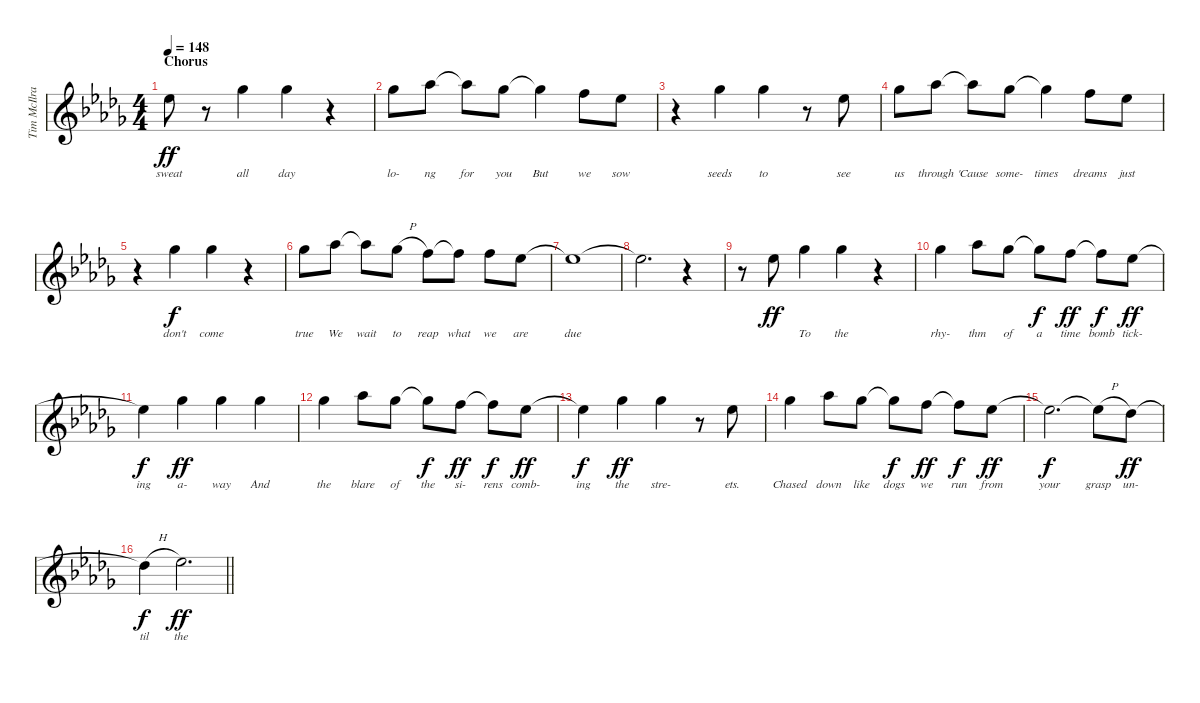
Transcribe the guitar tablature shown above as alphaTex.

\track ("Tim McIlrath - Vocals" "Tim McIlra") {instrument distortionguitar}
\staff {score}
\tuning (E4 B3 G3 D3 A2 E2) {hide}
\ts (4 4)
\section ("" "Chorus")
\tempo 148
\clef g2
\ks db
13.4{t}.8{lyrics (0 "sweat") lyrics (1 "") lyrics (2 "") lyrics (3 "") lyrics (4 "") dy ff} r.8 11.3.4{lyrics (0 "all") lyrics (1 "") lyrics (2 "") lyrics (3 "") lyrics (4 "")} 11.3.4{lyrics (0 "day") lyrics (1 "") lyrics (2 "") lyrics (3 "") lyrics (4 "")} r.4 |
11.3.8{lyrics (0 "lo-") lyrics (1 "") lyrics (2 "") lyrics (3 "") lyrics (4 "")} 13.3.8{lyrics (0 "ng") lyrics (1 "") lyrics (2 "") lyrics (3 "") lyrics (4 "")} 13.3{t}.8{lyrics (0 "for") lyrics (1 "") lyrics (2 "") lyrics (3 "") lyrics (4 "")} 11.3.8{lyrics (0 "you") lyrics (1 "") lyrics (2 "") lyrics (3 "") lyrics (4 "")} 11.3{t}.4{lyrics (0 "But") lyrics (1 "") lyrics (2 "") lyrics (3 "") lyrics (4 "")} 10.3.8{lyrics (0 "we") lyrics (1 "") lyrics (2 "") lyrics (3 "") lyrics (4 "")} 8.3.8{lyrics (0 "sow") lyrics (1 "") lyrics (2 "") lyrics (3 "") lyrics (4 "")} |
r.4 11.3.4{lyrics (0 "seeds") lyrics (1 "") lyrics (2 "") lyrics (3 "") lyrics (4 "")} 11.3.4{lyrics (0 "to") lyrics (1 "") lyrics (2 "") lyrics (3 "") lyrics (4 "")} r.8 8.3.8{lyrics (0 "see") lyrics (1 "") lyrics (2 "") lyrics (3 "") lyrics (4 "")} |
11.3.8{lyrics (0 "us") lyrics (1 "") lyrics (2 "") lyrics (3 "") lyrics (4 "")} 13.3.8{lyrics (0 "through") lyrics (1 "") lyrics (2 "") lyrics (3 "") lyrics (4 "")} 13.3{t}.8{lyrics (0 "'Cause") lyrics (1 "") lyrics (2 "") lyrics (3 "") lyrics (4 "")} 11.3.8{lyrics (0 "some-") lyrics (1 "") lyrics (2 "") lyrics (3 "") lyrics (4 "")} 11.3{t}.4{lyrics (0 "times") lyrics (1 "") lyrics (2 "") lyrics (3 "") lyrics (4 "")} 10.3.8{lyrics (0 "dreams") lyrics (1 "") lyrics (2 "") lyrics (3 "") lyrics (4 "")} 8.3.8{lyrics (0 "just") lyrics (1 "") lyrics (2 "") lyrics (3 "") lyrics (4 "")} |
r.4 11.3.4{lyrics (0 "don't") lyrics (1 "") lyrics (2 "") lyrics (3 "") lyrics (4 "") dy f} 11.3.4{lyrics (0 "come") lyrics (1 "") lyrics (2 "") lyrics (3 "") lyrics (4 "")} r.4 |
11.3.8{lyrics (0 "true") lyrics (1 "") lyrics (2 "") lyrics (3 "") lyrics (4 "")} 13.3.8{lyrics (0 "We") lyrics (1 "") lyrics (2 "") lyrics (3 "") lyrics (4 "")} 13.3{t}.8{lyrics (0 "wait") lyrics (1 "") lyrics (2 "") lyrics (3 "") lyrics (4 "")} 11.3{h}.8{lyrics (0 "to") lyrics (1 "") lyrics (2 "") lyrics (3 "") lyrics (4 "")} 10.3.8{lyrics (0 "reap") lyrics (1 "") lyrics (2 "") lyrics (3 "") lyrics (4 "")} 10.3{t}.8{lyrics (0 "what") lyrics (1 "") lyrics (2 "") lyrics (3 "") lyrics (4 "")} 10.3.8{lyrics (0 "we") lyrics (1 "") lyrics (2 "") lyrics (3 "") lyrics (4 "")} 8.3.8{lyrics (0 "are") lyrics (1 "") lyrics (2 "") lyrics (3 "") lyrics (4 "")} |
8.3{t}.1{lyrics (0 "due") lyrics (1 "") lyrics (2 "") lyrics (3 "") lyrics (4 "")} |
8.3{t}.2{d lyrics (0 " ") lyrics (1 "") lyrics (2 "") lyrics (3 "") lyrics (4 "")} r.4 |
r.8 8.3.8{lyrics (0 " ") lyrics (1 "") lyrics (2 "") lyrics (3 "") lyrics (4 "") dy ff} 11.3.4{lyrics (0 "To") lyrics (1 "") lyrics (2 "") lyrics (3 "") lyrics (4 "")} 11.3.4{lyrics (0 "the") lyrics (1 "") lyrics (2 "") lyrics (3 "") lyrics (4 "")} r.4 |
11.3.4{lyrics (0 "rhy-") lyrics (1 "") lyrics (2 "") lyrics (3 "") lyrics (4 "")} 13.3.8{lyrics (0 "thm") lyrics (1 "") lyrics (2 "") lyrics (3 "") lyrics (4 "")} 11.3.8{lyrics (0 "of") lyrics (1 "") lyrics (2 "") lyrics (3 "") lyrics (4 "")} 11.3{t}.8{lyrics (0 "a") lyrics (1 "") lyrics (2 "") lyrics (3 "") lyrics (4 "") dy f} 10.3.8{lyrics (0 "time") lyrics (1 "") lyrics (2 "") lyrics (3 "") lyrics (4 "") dy ff} 10.3{t}.8{lyrics (0 "bomb") lyrics (1 "") lyrics (2 "") lyrics (3 "") lyrics (4 "") dy f} 8.3.8{lyrics (0 "tick-") lyrics (1 "") lyrics (2 "") lyrics (3 "") lyrics (4 "") dy ff} |
8.3{t}.4{lyrics (0 "ing") lyrics (1 "") lyrics (2 "") lyrics (3 "") lyrics (4 "") dy f} 11.3.4{lyrics (0 "a-") lyrics (1 "") lyrics (2 "") lyrics (3 "") lyrics (4 "") dy ff} 11.3.4{lyrics (0 "way") lyrics (1 "") lyrics (2 "") lyrics (3 "") lyrics (4 "")} 11.3.4{lyrics (0 "And") lyrics (1 "") lyrics (2 "") lyrics (3 "") lyrics (4 "")} |
11.3.4{lyrics (0 "the") lyrics (1 "") lyrics (2 "") lyrics (3 "") lyrics (4 "")} 13.3.8{lyrics (0 "blare") lyrics (1 "") lyrics (2 "") lyrics (3 "") lyrics (4 "")} 11.3.8{lyrics (0 "of") lyrics (1 "") lyrics (2 "") lyrics (3 "") lyrics (4 "")} 11.3{t}.8{lyrics (0 "the") lyrics (1 "") lyrics (2 "") lyrics (3 "") lyrics (4 "") dy f} 10.3.8{lyrics (0 "si-") lyrics (1 "") lyrics (2 "") lyrics (3 "") lyrics (4 "") dy ff} 10.3{t}.8{lyrics (0 "rens") lyrics (1 "") lyrics (2 "") lyrics (3 "") lyrics (4 "") dy f} 8.3.8{lyrics (0 "comb-") lyrics (1 "") lyrics (2 "") lyrics (3 "") lyrics (4 "") dy ff} |
8.3{t}.4{lyrics (0 "ing") lyrics (1 "") lyrics (2 "") lyrics (3 "") lyrics (4 "") dy f} 11.3.4{lyrics (0 "the") lyrics (1 "") lyrics (2 "") lyrics (3 "") lyrics (4 "") dy ff} 11.3.4{lyrics (0 "stre-") lyrics (1 "") lyrics (2 "") lyrics (3 "") lyrics (4 "")} r.8 8.3.8{lyrics (0 "ets.") lyrics (1 "") lyrics (2 "") lyrics (3 "") lyrics (4 "")} |
11.3.4{lyrics (0 "Chased") lyrics (1 "") lyrics (2 "") lyrics (3 "") lyrics (4 "")} 13.3.8{lyrics (0 "down") lyrics (1 "") lyrics (2 "") lyrics (3 "") lyrics (4 "")} 11.3.8{lyrics (0 "like") lyrics (1 "") lyrics (2 "") lyrics (3 "") lyrics (4 "")} 11.3{t}.8{lyrics (0 "dogs") lyrics (1 "") lyrics (2 "") lyrics (3 "") lyrics (4 "") dy f} 10.3.8{lyrics (0 "we") lyrics (1 "") lyrics (2 "") lyrics (3 "") lyrics (4 "") dy ff} 10.3{t}.8{lyrics (0 "run") lyrics (1 "") lyrics (2 "") lyrics (3 "") lyrics (4 "") dy f} 8.3.8{lyrics (0 "from") lyrics (1 "") lyrics (2 "") lyrics (3 "") lyrics (4 "") dy ff} |
8.3{t}.2{d lyrics (0 "your") lyrics (1 "") lyrics (2 "") lyrics (3 "") lyrics (4 "") dy f} 8.3{h t}.8{lyrics (0 "grasp") lyrics (1 "") lyrics (2 "") lyrics (3 "") lyrics (4 "")} 6.3.8{lyrics (0 "un-") lyrics (1 "") lyrics (2 "") lyrics (3 "") lyrics (4 "") dy ff} |
\barLineRight lightlight
6.3{h t}.4{lyrics (0 "til") lyrics (1 "") lyrics (2 "") lyrics (3 "") lyrics (4 "") dy f} 8.3.2{d lyrics (0 "the") lyrics (1 "") lyrics (2 "") lyrics (3 "") lyrics (4 "") dy ff}
